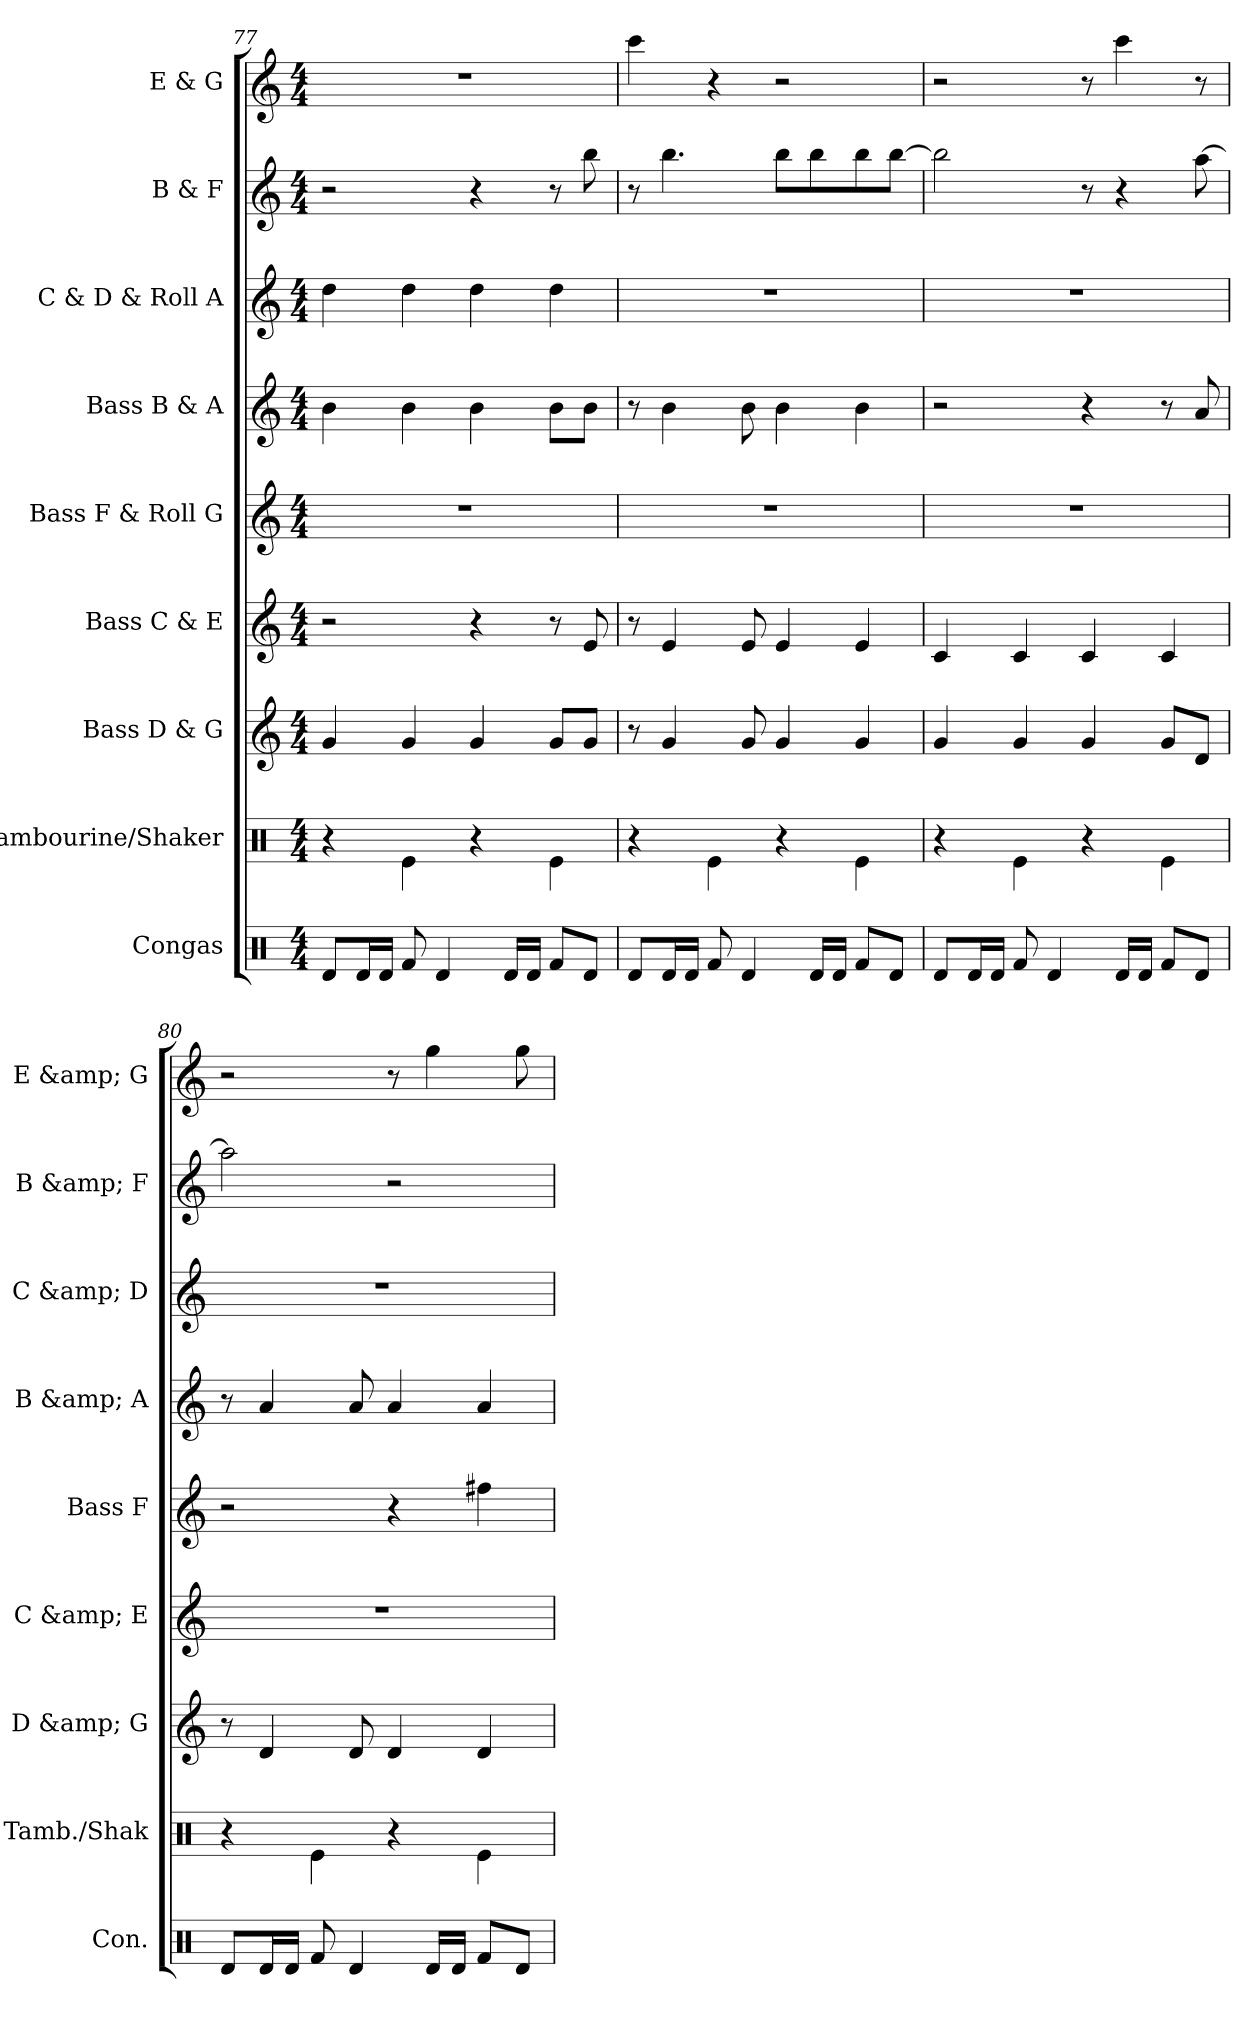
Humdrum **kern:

**kern	**kern	**kern	**kern	**kern	**kern	**kern	**kern	**kern
*part9	*part8	*part7	*part6	*part5	*part4	*part3	*part2	*part1
*staff9	*staff8	*staff7	*staff6	*staff5	*staff4	*staff3	*staff2	*staff1
*I"Congas	*I"Tambourine/Shaker	*I"Bass D &amp; G	*I"Bass C &amp; E	*I"Bass F &amp; Roll G	*I"Bass B &amp; A	*I"C &amp; D &amp; Roll A	*I"B &amp; F	*I"E &amp; G
*I'Con.	*I'Tamb./Shak	*I'D &amp; G	*I'C &amp; E	*I'Bass F	*I'B &amp; A	*I'C &amp; D	*I'B &amp; F	*I'E &amp; G
!!LO:PB:g=z
*clefX	*clefX	*clefG2	*clefG2	*clefG2	*clefG2	*clefG2	*clefG2	*clefG2
*k[]	*k[]	*k[]	*k[]	*k[]	*k[]	*k[]	*k[]	*k[]
*M4/4	*M4/4	*M4/4	*M4/4	*M4/4	*M4/4	*M4/4	*M4/4	*M4/4
=77	=77	=77	=77	=77	=77	=77	=77	=77
8Rd/L	4r	4g/	2r	1r	4b\	4dd\	2r	1r
16Rd/L	.	.	.	.	.	.	.	.
16Rd/JJ	.	.	.	.	.	.	.	.
8Rf/	4Re\	4g/	.	.	4b\	4dd\	.	.
4Rd/	.	.	.	.	.	.	.	.
.	4r	4g/	4r	.	4b\	4dd\	4r	.
16Rd/LL	.	.	.	.	.	.	.	.
16Rd/JJ	.	.	.	.	.	.	.	.
8Rf/L	4Re\	8g/L	8r	.	8b\L	4dd\	8r	.
8Rd/J	.	8g/J	8e/	.	8b\J	.	8bb\	.
=78	=78	=78	=78	=78	=78	=78	=78	=78
8Rd/L	4r	8r	8r	1r	8r	1r	8r	4ccc\
16Rd/L	.	4g/	4e/	.	4b\	.	4.bb\	.
16Rd/JJ	.	.	.	.	.	.	.	.
8Rf/	4Re\	.	.	.	.	.	.	4r
4Rd/	.	8g/	8e/	.	8b\	.	.	.
.	4r	4g/	4e/	.	4b\	.	8bb\L	2r
16Rd/LL	.	.	.	.	.	.	8bb\	.
16Rd/JJ	.	.	.	.	.	.	.	.
8Rf/L	4Re\	4g/	4e/	.	4b\	.	8bb\	.
8Rd/J	.	.	.	.	.	.	[8bb\J	.
=79	=79	=79	=79	=79	=79	=79	=79	=79
8Rd/L	4r	4g/	4c/	1r	2r	1r	2bb\]	2r
16Rd/L	.	.	.	.	.	.	.	.
16Rd/JJ	.	.	.	.	.	.	.	.
8Rf/	4Re\	4g/	4c/	.	.	.	.	.
4Rd/	.	.	.	.	.	.	.	.
.	4r	4g/	4c/	.	4r	.	8r	8r
16Rd/LL	.	.	.	.	.	.	4r	4ccc\
16Rd/JJ	.	.	.	.	.	.	.	.
8Rf/L	4Re\	8g/L	4c/	.	8r	.	.	.
8Rd/J	.	8d/J	.	.	8a/	.	[8aa\	8r
!!LO:PB:g=z
=80	=80	=80	=80	=80	=80	=80	=80	=80
8Rd/L	4r	8r	1r	2r	8r	1r	2aa\]	2r
16Rd/L	.	4d/	.	.	4a/	.	.	.
16Rd/JJ	.	.	.	.	.	.	.	.
8Rf/	4Re\	.	.	.	.	.	.	.
4Rd/	.	8d/	.	.	8a/	.	.	.
.	4r	4d/	.	4r	4a/	.	2r	8r
16Rd/LL	.	.	.	.	.	.	.	4gg\
16Rd/JJ	.	.	.	.	.	.	.	.
8Rf/L	4Re\	4d/	.	4ff#X\	4a/	.	.	.
8Rd/J	.	.	.	.	.	.	.	8gg\
=	=	=	=	=	=	=	=	=
*-	*-	*-	*-	*-	*-	*-	*-	*-
